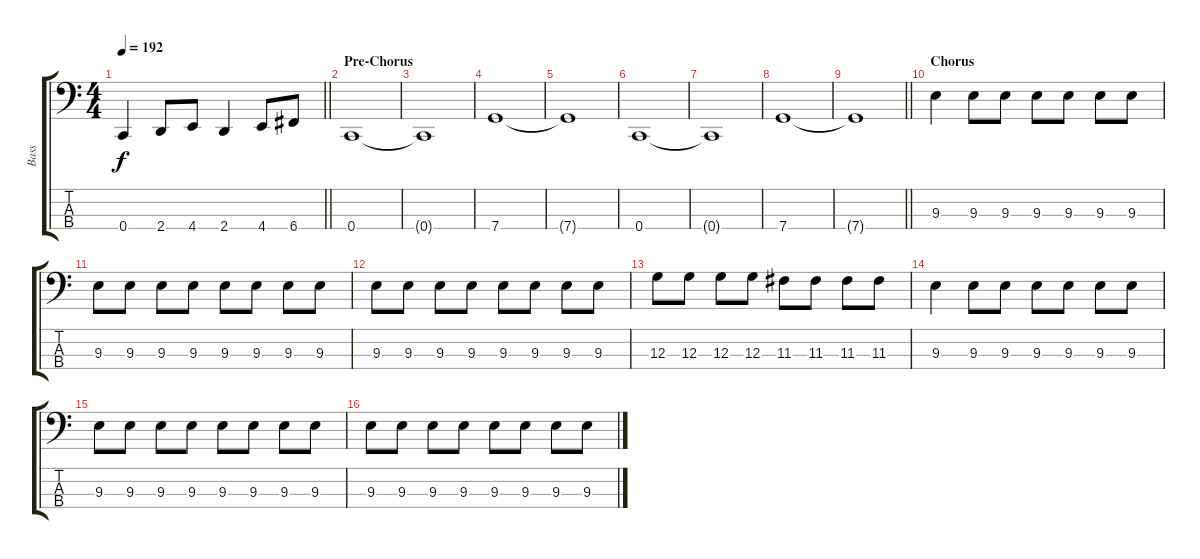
\track ("Bass" "Bass") {instrument electricbasspick}
\staff {score tabs}
\tuning (F2 C2 G1 C1) {hide}
\ts (4 4)
\tempo 192
\clef f4
\barLineRight lightlight
\ks c
0.4.4{dy f} 2.4.8 4.4.8 2.4.4 4.4.8 6.4.8 |
\section ("" "Pre-Chorus")
0.4.1 |
0.4{t}.1 |
7.4.1 |
7.4{t}.1 |
0.4.1 |
0.4{t}.1 |
7.4.1 |
\barLineRight lightlight
7.4{t}.1 |
\section ("" "Chorus")
9.3.4 9.3.8 9.3.8 9.3.8 9.3.8 9.3.8 9.3.8 |
9.3.8 9.3.8 9.3.8 9.3.8 9.3.8 9.3.8 9.3.8 9.3.8 |
9.3.8 9.3.8 9.3.8 9.3.8 9.3.8 9.3.8 9.3.8 9.3.8 |
12.3.8 12.3.8 12.3.8 12.3.8 11.3.8 11.3.8 11.3.8 11.3.8 |
9.3.4 9.3.8 9.3.8 9.3.8 9.3.8 9.3.8 9.3.8 |
9.3.8 9.3.8 9.3.8 9.3.8 9.3.8 9.3.8 9.3.8 9.3.8 |
9.3.8 9.3.8 9.3.8 9.3.8 9.3.8 9.3.8 9.3.8 9.3.8
